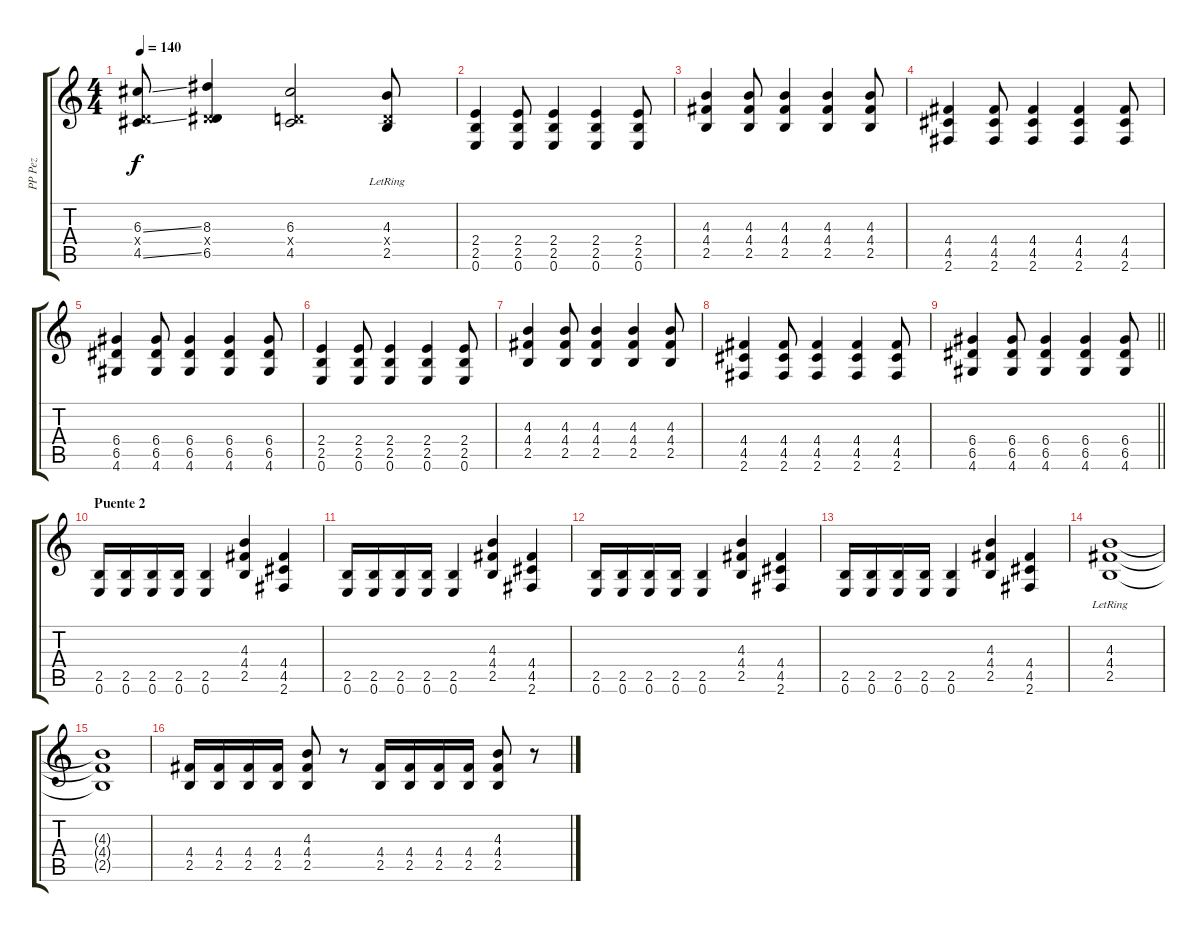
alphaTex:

\track ("PP Pez" "PP Pez") {instrument distortionguitar}
\staff {score tabs}
\tuning (E4 B3 G3 D3 A2 E2) {hide}
\ts (4 4)
\tempo 140
\clef g2
\ks c
(6.3{ss} 0.4{x} 4.5{ss}).8{dy f} (8.3 0.4{x} 6.5).4 (6.3 0.4{x} 4.5).2 (4.3 0.4{x} 2.5{lr}).8 |
(2.4 2.5 0.6).4 (2.4 2.5 0.6).8 (2.4 2.5 0.6).4 (2.4 2.5 0.6).4 (2.4 2.5 0.6).8 |
(4.3 4.4 2.5).4 (4.3 4.4 2.5).8 (4.3 4.4 2.5).4 (4.3 4.4 2.5).4 (4.3 4.4 2.5).8 |
(4.4 4.5 2.6).4 (4.4 4.5 2.6).8 (4.4 4.5 2.6).4 (4.4 4.5 2.6).4 (4.4 4.5 2.6).8 |
(6.4 6.5 4.6).4 (6.4 6.5 4.6).8 (6.4 6.5 4.6).4 (6.4 6.5 4.6).4 (6.4 6.5 4.6).8 |
(2.4 2.5 0.6).4 (2.4 2.5 0.6).8 (2.4 2.5 0.6).4 (2.4 2.5 0.6).4 (2.4 2.5 0.6).8 |
(4.3 4.4 2.5).4 (4.3 4.4 2.5).8 (4.3 4.4 2.5).4 (4.3 4.4 2.5).4 (4.3 4.4 2.5).8 |
(4.4 4.5 2.6).4 (4.4 4.5 2.6).8 (4.4 4.5 2.6).4 (4.4 4.5 2.6).4 (4.4 4.5 2.6).8 |
\barLineRight lightlight
(6.4 6.5 4.6).4 (6.4 6.5 4.6).8 (6.4 6.5 4.6).4 (6.4 6.5 4.6).4 (6.4 6.5 4.6).8 |
\section ("" "Puente 2")
(2.5 0.6).16 (2.5 0.6).16 (2.5 0.6).16 (2.5 0.6).16 (2.5 0.6).4 (4.3 4.4 2.5).4 (4.4 4.5 2.6).4 |
(2.5 0.6).16 (2.5 0.6).16 (2.5 0.6).16 (2.5 0.6).16 (2.5 0.6).4 (4.3 4.4 2.5).4 (4.4 4.5 2.6).4 |
(2.5 0.6).16 (2.5 0.6).16 (2.5 0.6).16 (2.5 0.6).16 (2.5 0.6).4 (4.3 4.4 2.5).4 (4.4 4.5 2.6).4 |
(2.5 0.6).16 (2.5 0.6).16 (2.5 0.6).16 (2.5 0.6).16 (2.5 0.6).4 (4.3 4.4 2.5).4 (4.4 4.5 2.6).4 |
(4.3{lr} 4.4{lr} 2.5{lr}).1 |
(4.3{t} 4.4{t} 2.5{t}).1 |
(4.4 2.5).16 (4.4 2.5).16 (4.4 2.5).16 (4.4 2.5).16 (4.3 4.4 2.5).8 r.8 (4.4 2.5).16 (4.4 2.5).16 (4.4 2.5).16 (4.4 2.5).16 (4.3 4.4 2.5).8 r.8
